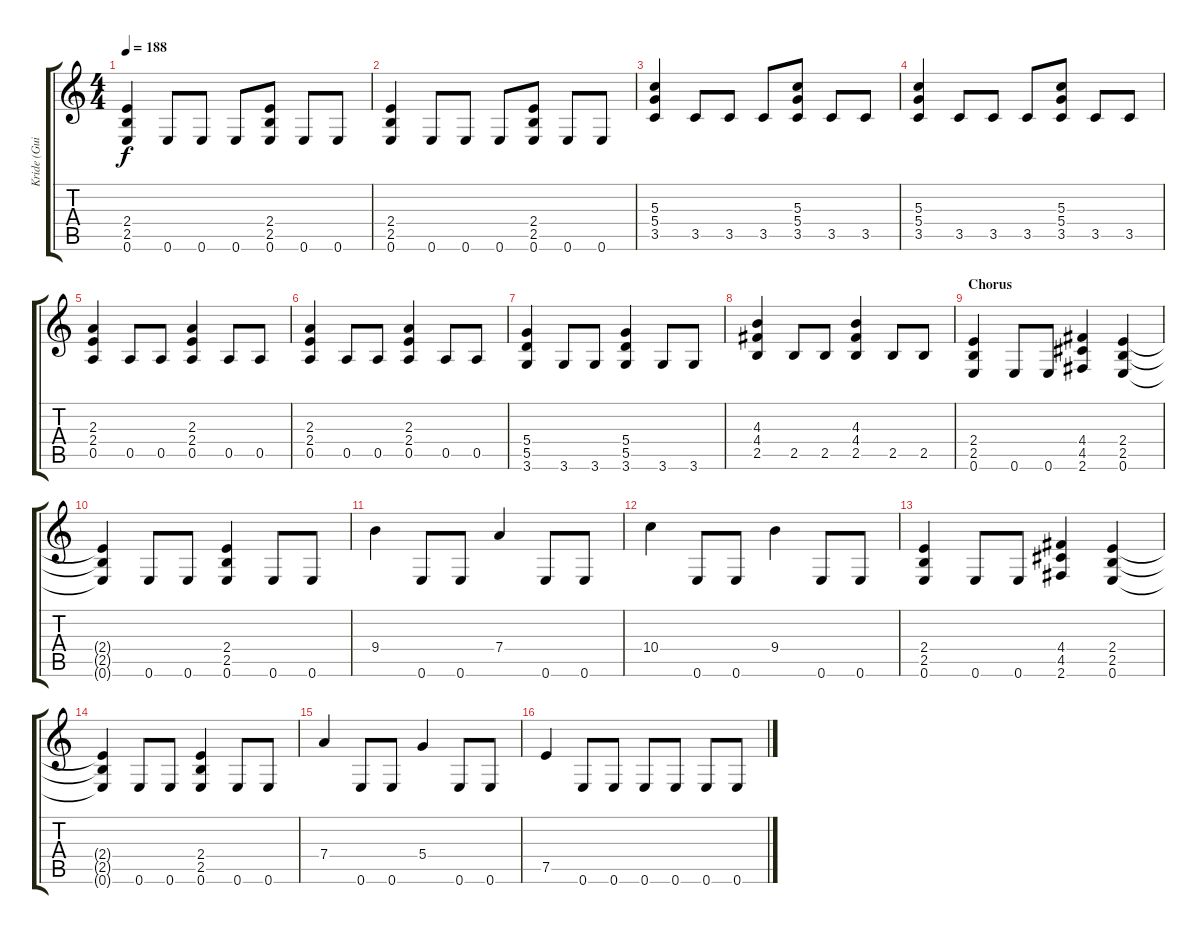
\track ("Kride (Guitar II)" "Kride (Gui") {instrument distortionguitar}
\staff {score tabs}
\tuning (E4 B3 G3 D3 A2 E2) {hide}
\ts (4 4)
\tempo 188
\clef g2
\ks c
(2.4 2.5 0.6).4{dy f} 0.6.8 0.6.8 0.6.8 (2.4 2.5 0.6).8 0.6.8 0.6.8 |
(2.4 2.5 0.6).4 0.6.8 0.6.8 0.6.8 (2.4 2.5 0.6).8 0.6.8 0.6.8 |
(5.3 5.4 3.5).4 3.5.8 3.5.8 3.5.8 (5.3 5.4 3.5).8 3.5.8 3.5.8 |
(5.3 5.4 3.5).4 3.5.8 3.5.8 3.5.8 (5.3 5.4 3.5).8 3.5.8 3.5.8 |
(2.3 2.4 0.5).4 0.5.8 0.5.8 (2.3 2.4 0.5).4 0.5.8 0.5.8 |
(2.3 2.4 0.5).4 0.5.8 0.5.8 (2.3 2.4 0.5).4 0.5.8 0.5.8 |
(5.4 5.5 3.6).4 3.6.8 3.6.8 (5.4 5.5 3.6).4 3.6.8 3.6.8 |
(4.3 4.4 2.5).4 2.5.8 2.5.8 (4.3 4.4 2.5).4 2.5.8 2.5.8 |
\section ("" "Chorus")
(2.4 2.5 0.6).4{volume 14} 0.6.8 0.6.8 (4.4 4.5 2.6).4 (2.4 2.5 0.6).4 |
(2.4{t} 2.5{t} 0.6{t}).4 0.6.8 0.6.8 (2.4 2.5 0.6).4 0.6.8 0.6.8 |
9.4.4 0.6.8 0.6.8 7.4.4 0.6.8 0.6.8 |
10.4.4 0.6.8 0.6.8 9.4.4 0.6.8 0.6.8 |
(2.4 2.5 0.6).4 0.6.8 0.6.8 (4.4 4.5 2.6).4 (2.4 2.5 0.6).4 |
(2.4{t} 2.5{t} 0.6{t}).4 0.6.8 0.6.8 (2.4 2.5 0.6).4 0.6.8 0.6.8 |
7.4.4 0.6.8 0.6.8 5.4.4 0.6.8 0.6.8 |
7.5.4 0.6.8 0.6.8 0.6.8 0.6.8 0.6.8 0.6.8
